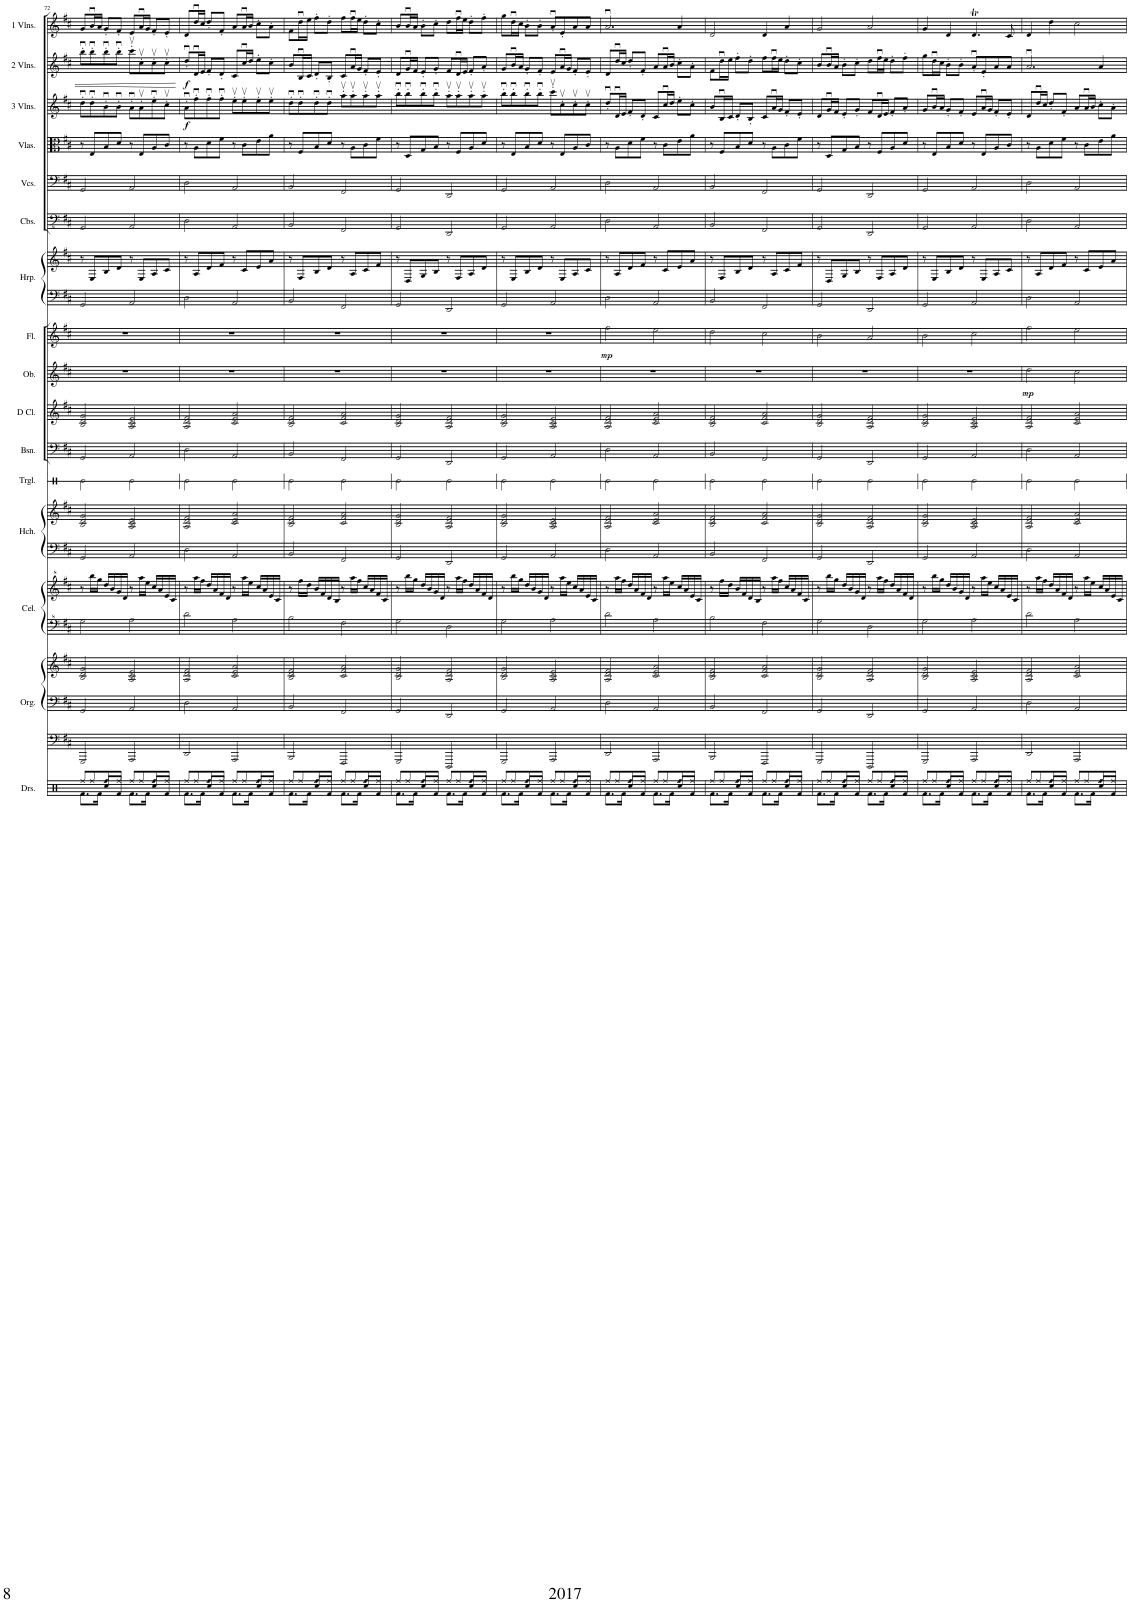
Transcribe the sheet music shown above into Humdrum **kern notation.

**kern	**kern	**kern	**dynam	**kern	**dynam	**kern	**kern	**kern	**kern	**kern	**kern	**kern	**kern	**kern	**kern	**kern	**dynam	**kern	**dynam	**kern	**kern	**kern	**kern	**kern	**kern	**dynam	**kern	**dynam	**kern
*part19	*part18	*part17	*part17	*part16	*part16	*part15	*part14	*part14	*part14	*part13	*part13	*part12	*part12	*part11	*part10	*part9	*part9	*part8	*part8	*part7	*part7	*part6	*part5	*part4	*part3	*part3	*part2	*part2	*part1
*staff24	*staff23	*staff22	*staff22	*staff21	*staff21	*staff20	*staff19	*staff18	*staff17	*staff16	*staff15	*staff14	*staff13	*staff12	*staff11	*staff10	*staff10	*staff9	*staff9	*staff8	*staff7	*staff6	*staff5	*staff4	*staff3	*staff3	*staff2	*staff2	*staff1
*I"Contrabass	*I"Violoncello	*I"Violin	*	*I"Violin	*	*I"Violin	*I"Organ	*	*	*I"Celesta	*	*I"Harpsichord (Amplified)	*	*I"Bassoon	*I"D Clarinet	*I"Oboe	*	*I"Flute	*	*I"Harp	*	*I"Contrabasses	*I"Violoncellos	*I"Violas	*I"3rd Violins	*	*I"2nd Violins	*	*I"1st Violins
*I'Cb.	*I'Vc.	*I'Vln.	*	*I'Vln.	*	*I'Vln.	*I'Org.	*	*	*I'Cel.	*	*I'Hch.	*	*I'Bsn.	*I'D Cl.	*I'Ob.	*	*I'Fl.	*	*I'Hrp.	*	*I'Cbs.	*I'Vcs.	*I'Vlas.	*I'3 Vlns.	*	*I'2 Vlns.	*	*I'1 Vlns.
!!LO:PB:g=z
*clefFv4	*clefF4	*clefG2	*	*clefG2	*	*clefG2	*clefF4	*clefF4	*clefG2	*clefF^4	*clefG^2	*clefF4	*clefG2	*clefF4	*clefG2	*clefG2	*	*clefG2	*	*clefF4	*clefG2	*clefFv4	*clefF4	*clefC3	*clefG2	*	*clefG2	*	*clefG2
*ITrd7c12	*	*	*	*	*	*	*	*	*	*	*	*	*	*	*ITrd-1c-2	*	*	*	*	*	*	*	*	*	*	*	*	*	*
*k[f#c#]	*k[f#c#]	*k[f#c#]	*	*k[f#c#]	*	*k[f#c#]	*k[f#c#]	*k[f#c#]	*k[f#c#]	*k[f#c#]	*k[f#c#]	*k[f#c#]	*k[f#c#]	*k[f#c#]	*k[f#c#]	*k[f#c#]	*	*k[f#c#]	*	*k[f#c#]	*k[f#c#]	*k[f#c#]	*k[f#c#]	*k[f#c#]	*k[f#c#]	*	*k[f#c#]	*	*k[f#c#]
*M4/4	*M4/4	*M4/4	*	*M4/4	*	*M4/4	*M4/4	*M4/4	*M4/4	*M4/4	*M4/4	*M4/4	*M4/4	*M4/4	*M4/4	*M4/4	*	*M4/4	*	*M4/4	*M4/4	*M4/4	*M4/4	*M4/4	*M4/4	*	*M4/4	*	*M4/4
=72	=72	=72	=72	=72	=72	=72	=72	=72	=72	=72	=72	=72	=72	=72	=72	=72	=72	=72	=72	=72	=72	=72	=72	=72	=72	=72	=72	=72	=72
2GGG	2GG	8ddu'\L	.	8bbu'\L	.	8g/L	2GGG/	2GG/	2B/ 2d/ 2g/	2g\	8r	2GG/	2B/ 2d/ 2g/	2GG/	2B/ 2d/ 2g/	1r	.	1r	.	2GG/	8r	2GGG/	2GG/	8r	8ddu'\L	.	8bbu'\L	.	8g/L
.	.	8ddu'\J	.	8bbu'\J	.	16bu/L	.	.	.	.	16bbb\LL	.	.	.	.	.	.	.	.	.	8E/L	.	.	8E/L	8ddu'\	.	8bbu'\	.	16bu/L
.	.	.	.	.	.	16a/JJ	.	.	.	.	16ggg\JJ	.	.	.	.	.	.	.	.	.	.	.	.	.	.	.	.	.	16a/JJ
.	.	8bu'\L	.	8bbu'\L	.	8g'/L	.	.	.	.	16ddd/LL	.	.	.	.	.	.	.	.	.	8B/	.	.	8B/	8bu'\	.	8bbu'\	.	8g'/L
.	.	.	.	.	.	.	.	.	.	.	16bb/	.	.	.	.	.	.	.	.	.	.	.	.	.	.	.	.	.	.
.	.	8bu'\J	.	8bbu'\J	.	8f#'/J	.	.	.	.	16gg/	.	.	.	.	.	.	.	.	.	8d/J	.	.	8d/J	8bu'\J	.	8bbu'\J	.	8f#'/J
.	.	.	.	.	.	.	.	.	.	.	16dd/JJ	.	.	.	.	.	.	.	.	.	.	.	.	.	.	.	.	.	.
2AAA	2AA	8au'/L	.	8ccc#v'\L	.	8e/L	2AAA/	2AA/	2A/ 2c#/ 2e/	2a\	8r	2AA/	2A/ 2c#/ 2e/	2AA/	2A/ 2c#/ 2e/	.	.	.	.	2AA/	8r	2AAA/	2AA/	8r	8au'\L	.	8ccc#v'\L	.	8e/L
.	.	8av'/J	.	8cc#v'\J	.	16au/L	.	.	.	.	16aaa\LL	.	.	.	.	.	.	.	.	.	8E/L	.	.	8E/L	8av'\	.	8cc#v'\	.	16au/L
.	.	.	.	.	.	16g/JJ	.	.	.	.	16eee\JJ	.	.	.	.	.	.	.	.	.	.	.	.	.	.	.	.	.	16g/JJ
.	.	8eeu'\L	.	8cc#v'\L	.	8f#'/L	.	.	.	.	16ccc#/LL	.	.	.	.	.	.	.	.	.	8A/	.	.	8A/	8eeu'\	.	8cc#v'\	.	8f#'/L
.	.	.	.	.	.	.	.	.	.	.	16aa/	.	.	.	.	.	.	.	.	.	.	.	.	.	.	.	.	.	.
.	.	8cc#v'\J	.	8cc#v'\J	.	8e'/J	.	.	.	.	16ee/	.	.	.	.	.	.	.	.	.	8c#/J	.	.	8c#/J	8cc#v'\J	.	8cc#v'\J	.	8e'/J
.	.	.	.	.	.	.	.	.	.	.	16cc#/JJ	.	.	.	.	.	.	.	.	.	.	.	.	.	.	.	.	.	.
=73	=73	=73	=73	=73	=73	=73	=73	=73	=73	=73	=73	=73	=73	=73	=73	=73	=73	=73	=73	=73	=73	=73	=73	=73	=73	=73	=73	=73	=73
!	!	!	!LO:DY:b	!	!LO:DY:b	!	!	!	!	!	!	!	!	!	!	!	!	!	!	!	!	!	!	!	!	!LO:DY:b	!	!LO:DY:b	!
2DD	2D	8au'\L	f	8ddu'/L	f	8d/L	2DD/	2D\	2A/ 2d/ 2f#/	2dd\	8r	2D\	2A/ 2d/ 2f#/	2D\	2A/ 2d/ 2f#/	1r	.	1r	.	2D\	8r	2DD\	2D\	8r	8au'\L	f	8ddu'/L	f	8d/L
.	.	8ff#u'\J	.	16du/L	.	16ddu/L	.	.	.	.	16aaa\LL	.	.	.	.	.	.	.	.	.	8A/L	.	.	8A\L	8ff#u'\	.	16du/L	.	16ddu/L
.	.	.	.	16e/JJ	.	16cc#/JJ	.	.	.	.	16fff#\JJ	.	.	.	.	.	.	.	.	.	.	.	.	.	.	.	16e/JJ	.	16cc#/JJ
.	.	8ff#u'\L	.	8f#'/L	.	8dd'/L	.	.	.	.	16ddd/LL	.	.	.	.	.	.	.	.	.	8d/	.	.	8d\	8ff#u'\	.	8f#'/L	.	8dd'/L
.	.	.	.	.	.	.	.	.	.	.	16aa/	.	.	.	.	.	.	.	.	.	.	.	.	.	.	.	.	.	.
.	.	8ff#u'\J	.	8d'/J	.	8f#'/J	.	.	.	.	16ff#/	.	.	.	.	.	.	.	.	.	8f#/J	.	.	8f#\J	8ff#u'\J	.	8d'/J	.	8f#'/J
.	.	.	.	.	.	.	.	.	.	.	16dd/JJ	.	.	.	.	.	.	.	.	.	.	.	.	.	.	.	.	.	.
2AAA	2AA	8eev'\L	.	8c#/L	.	8a/L	2AAA/	2AA/	2c#/ 2e/ 2a/	2a\	8r	2AA/	2c#/ 2e/ 2a/	2AA/	2c#/ 2e/ 2a/	.	.	.	.	2AA/	8r	2AAA/	2AA/	8r	8eev'\L	.	8c#/L	.	8a/L
.	.	8eev'\J	.	16cc#u/L	.	16au/L	.	.	.	.	16aaa\LL	.	.	.	.	.	.	.	.	.	8c#/L	.	.	8c#\L	8eev'\	.	16cc#u/L	.	16au/L
.	.	.	.	16dd/JJ	.	16b/JJ	.	.	.	.	16eee\JJ	.	.	.	.	.	.	.	.	.	.	.	.	.	.	.	16dd/JJ	.	16b/JJ
.	.	8eev'\L	.	8ee'\L	.	8cc#'\L	.	.	.	.	16ccc#/LL	.	.	.	.	.	.	.	.	.	8e/	.	.	8e\	8eev'\	.	8ee'\L	.	8cc#'\L
.	.	.	.	.	.	.	.	.	.	.	16aa/	.	.	.	.	.	.	.	.	.	.	.	.	.	.	.	.	.	.
.	.	8eev'\J	.	8cc#'\J	.	8a'\J	.	.	.	.	16ee/	.	.	.	.	.	.	.	.	.	8a/J	.	.	8a\J	8eev'\J	.	8cc#'\J	.	8a'\J
.	.	.	.	.	.	.	.	.	.	.	16cc#/JJ	.	.	.	.	.	.	.	.	.	.	.	.	.	.	.	.	.	.
=74	=74	=74	=74	=74	=74	=74	=74	=74	=74	=74	=74	=74	=74	=74	=74	=74	=74	=74	=74	=74	=74	=74	=74	=74	=74	=74	=74	=74	=74
2BBB	2BB	8ddu'\L	.	8b/L	.	8f#\L	2BBB/	2BB/	2B/ 2d/ 2f#/	2b\	8r	2BB/	2B/ 2d/ 2f#/	2BB/	2B/ 2d/ 2f#/	1r	.	1r	.	2BB/	8r	2BBB/	2BB/	8r	8ddu'\L	.	8b/L	.	8f#\L
.	.	8ddu'\J	.	16Bu/L	.	16ddu\L	.	.	.	.	16fff#\LL	.	.	.	.	.	.	.	.	.	8F#/L	.	.	8F#/L	8ddu'\	.	16Bu/L	.	16ddu\L
.	.	.	.	16c#/JJ	.	16ee\JJ	.	.	.	.	16ddd\JJ	.	.	.	.	.	.	.	.	.	.	.	.	.	.	.	16c#/JJ	.	16ee\JJ
.	.	8ddu'\L	.	8d'/L	.	8ff#'\L	.	.	.	.	16bb/LL	.	.	.	.	.	.	.	.	.	8B/	.	.	8B/	8ddu'\	.	8d'/L	.	8ff#'\L
.	.	.	.	.	.	.	.	.	.	.	16ff#/	.	.	.	.	.	.	.	.	.	.	.	.	.	.	.	.	.	.
.	.	8ddu'\J	.	8B'/J	.	8dd'\J	.	.	.	.	16dd/	.	.	.	.	.	.	.	.	.	8d/J	.	.	8d/J	8ddu'\J	.	8B'/J	.	8dd'\J
.	.	.	.	.	.	.	.	.	.	.	16b/JJ	.	.	.	.	.	.	.	.	.	.	.	.	.	.	.	.	.	.
2FFF#	2FF#	8aav'\L	.	8c#/L	.	8ff#\L	2FFF#/	2FF#/	2c#/ 2f#/ 2a/	2f#\	8r	2FF#/	2c#/ 2f#/ 2a/	2FF#/	2c#/ 2f#/ 2a/	.	.	.	.	2FF#/	8r	2FFF#/	2FF#/	8r	8aav'\L	.	8c#/L	.	8ff#\L
.	.	8aav'\J	.	16au/L	.	16ff#u\L	.	.	.	.	16aaa\LL	.	.	.	.	.	.	.	.	.	8A/L	.	.	8A\L	8aav'\	.	16au/L	.	16ff#u\L
.	.	.	.	16g/JJ	.	16ee\JJ	.	.	.	.	16fff#\JJ	.	.	.	.	.	.	.	.	.	.	.	.	.	.	.	16g/JJ	.	16ee\JJ
.	.	8aav'\L	.	8f#'/L	.	8dd'\L	.	.	.	.	16ccc#/LL	.	.	.	.	.	.	.	.	.	8c#/	.	.	8c#\	8aav'\	.	8f#'/L	.	8dd'\L
.	.	.	.	.	.	.	.	.	.	.	16aa/	.	.	.	.	.	.	.	.	.	.	.	.	.	.	.	.	.	.
.	.	8aav'\J	.	8e'/J	.	8cc#'\J	.	.	.	.	16ff#/	.	.	.	.	.	.	.	.	.	8f#/J	.	.	8f#\J	8aav'\J	.	8e'/J	.	8cc#'\J
.	.	.	.	.	.	.	.	.	.	.	16cc#/JJ	.	.	.	.	.	.	.	.	.	.	.	.	.	.	.	.	.	.
=75	=75	=75	=75	=75	=75	=75	=75	=75	=75	=75	=75	=75	=75	=75	=75	=75	=75	=75	=75	=75	=75	=75	=75	=75	=75	=75	=75	=75	=75
2GGG	2GG	8bbu'\L	.	8d/L	.	8b/L	2GGG/	2GG/	2B/ 2d/ 2g/	2g\	8r	2GG/	2B/ 2d/ 2g/	2GG/	2B/ 2d/ 2g/	1r	.	1r	.	2GG/	8r	2GGG/	2GG/	8r	8bbu'\L	.	8d/L	.	8b/L
.	.	8bbu'\J	.	16gu/L	.	16bu/L	.	.	.	.	16bbb\LL	.	.	.	.	.	.	.	.	.	8D/L	.	.	8D/L	8bbu'\	.	16gu/L	.	16bu/L
.	.	.	.	16f#/JJ	.	16a/JJ	.	.	.	.	16ggg\JJ	.	.	.	.	.	.	.	.	.	.	.	.	.	.	.	16f#/JJ	.	16a/JJ
.	.	8bbu'\L	.	8e'/L	.	8b'\L	.	.	.	.	16ddd/LL	.	.	.	.	.	.	.	.	.	8G/	.	.	8G/	8bbu'\	.	8e'/L	.	8b'\L
.	.	.	.	.	.	.	.	.	.	.	16bb/	.	.	.	.	.	.	.	.	.	.	.	.	.	.	.	.	.	.
.	.	8bbu'\J	.	8g'/J	.	8cc#'\J	.	.	.	.	16gg/	.	.	.	.	.	.	.	.	.	8B/J	.	.	8B/J	8bbu'\J	.	8g'/J	.	8cc#'\J
.	.	.	.	.	.	.	.	.	.	.	16dd/JJ	.	.	.	.	.	.	.	.	.	.	.	.	.	.	.	.	.	.
2DDD	2DD	8aav'\L	.	8f#/L	.	8dd\L	2DDD/	2DD/	2A/ 2d/ 2f#/	2d\	8r	2DD/	2A/ 2d/ 2f#/	2DD/	2A/ 2d/ 2f#/	.	.	.	.	2DD/	8r	2DDD/	2DD/	8r	8aav'\L	.	8f#/L	.	8dd\L
.	.	8aav'\J	.	16du/L	.	16ff#u\L	.	.	.	.	16aaa\LL	.	.	.	.	.	.	.	.	.	8F#/L	.	.	8F#/L	8aav'\	.	16du/L	.	16ff#u\L
.	.	.	.	16e/JJ	.	16ee\JJ	.	.	.	.	16fff#\JJ	.	.	.	.	.	.	.	.	.	.	.	.	.	.	.	16e/JJ	.	16ee\JJ
.	.	8aav'\L	.	8f#'/L	.	8dd'\L	.	.	.	.	16ddd/LL	.	.	.	.	.	.	.	.	.	8A/	.	.	8A/	8aav'\	.	8f#'/L	.	8dd'\L
.	.	.	.	.	.	.	.	.	.	.	16aa/	.	.	.	.	.	.	.	.	.	.	.	.	.	.	.	.	.	.
.	.	8aav'\J	.	8a'/J	.	8ff#'\J	.	.	.	.	16ff#/	.	.	.	.	.	.	.	.	.	8d/J	.	.	8d/J	8aav'\J	.	8a'/J	.	8ff#'\J
.	.	.	.	.	.	.	.	.	.	.	16dd/JJ	.	.	.	.	.	.	.	.	.	.	.	.	.	.	.	.	.	.
=76	=76	=76	=76	=76	=76	=76	=76	=76	=76	=76	=76	=76	=76	=76	=76	=76	=76	=76	=76	=76	=76	=76	=76	=76	=76	=76	=76	=76	=76
2GGG	2GG	8bbu'\L	.	8g/L	.	8gg\L	2GGG/	2GG/	2B/ 2d/ 2g/	2g\	8r	2GG/	2B/ 2d/ 2g/	2GG/	2B/ 2d/ 2g/	1r	.	1r	.	2GG/	8r	2GGG/	2GG/	8r	8bbu'\L	.	8g/L	.	8gg\L
.	.	8bbu'\J	.	16bu/L	.	16ddu\L	.	.	.	.	16bbb\LL	.	.	.	.	.	.	.	.	.	8E/L	.	.	8E/L	8bbu'\	.	16bu/L	.	16ddu\L
.	.	.	.	16a/JJ	.	16cc#\JJ	.	.	.	.	16ggg\JJ	.	.	.	.	.	.	.	.	.	.	.	.	.	.	.	16a/JJ	.	16cc#\JJ
.	.	8bbu'\L	.	8g'/L	.	8b'\L	.	.	.	.	16ddd/LL	.	.	.	.	.	.	.	.	.	8B/	.	.	8B/	8bbu'\	.	8g'/L	.	8b'\L
.	.	.	.	.	.	.	.	.	.	.	16bb/	.	.	.	.	.	.	.	.	.	.	.	.	.	.	.	.	.	.
.	.	8bbu'\J	.	8f#'/J	.	8b'\J	.	.	.	.	16gg/	.	.	.	.	.	.	.	.	.	8d/J	.	.	8d/J	8bbu'\J	.	8f#'/J	.	8b'\J
.	.	.	.	.	.	.	.	.	.	.	16dd/JJ	.	.	.	.	.	.	.	.	.	.	.	.	.	.	.	.	.	.
2AAA	2AA	8ccc#v'\L	.	8e/L	.	8au'/L	2AAA/	2AA/	2A/ 2c#/ 2e/	2a\	8r	2AA/	2A/ 2c#/ 2e/	2AA/	2A/ 2c#/ 2e/	.	.	.	.	2AA/	8r	2AAA/	2AA/	8r	8ccc#v'\L	.	8e/L	.	8au'/L
.	.	8cc#v'\J	.	16au/L	.	8e'/J	.	.	.	.	16aaa\LL	.	.	.	.	.	.	.	.	.	8E/L	.	.	8E/L	8cc#v'\	.	16au/L	.	8e'/
.	.	.	.	16g/JJ	.	.	.	.	.	.	16eee\JJ	.	.	.	.	.	.	.	.	.	.	.	.	.	.	.	16g/JJ	.	.
.	.	8cc#v'\L	.	8f#'/L	.	8a/L	.	.	.	.	16ccc#/LL	.	.	.	.	.	.	.	.	.	8A/	.	.	8A/	8cc#v'\	.	8f#'/L	.	8a/
.	.	.	.	.	.	.	.	.	.	.	16aa/	.	.	.	.	.	.	.	.	.	.	.	.	.	.	.	.	.	.
.	.	8cc#v'\J	.	8e'/J	.	8a/J	.	.	.	.	16ee/	.	.	.	.	.	.	.	.	.	8c#/J	.	.	8c#/J	8cc#v'\J	.	8e'/J	.	8a/J
.	.	.	.	.	.	.	.	.	.	.	16cc#/JJ	.	.	.	.	.	.	.	.	.	.	.	.	.	.	.	.	.	.
=77	=77	=77	=77	=77	=77	=77	=77	=77	=77	=77	=77	=77	=77	=77	=77	=77	=77	=77	=77	=77	=77	=77	=77	=77	=77	=77	=77	=77	=77
!	!	!	!	!	!	!	!	!	!	!	!	!	!	!	!	!	!	!	!LO:DY:b	!	!	!	!	!	!	!	!	!	!
2DD	2D	8ddu'/L	.	8d/L	.	2.au	2DD/	2D\	2A/ 2d/ 2f#/	2dd\	8r	2D\	2A/ 2d/ 2f#/	2D\	2A/ 2d/ 2f#/	1r	.	2ff#\	mp	2D\	8r	2DD\	2D\	8r	8ddu'/L	.	8d/L	.	2.au/
.	.	16du/L	.	16ddu/L	.	.	.	.	.	.	16aaa\LL	.	.	.	.	.	.	.	.	.	8A/L	.	.	8A\L	16du/L	.	16ddu/L	.	.
.	.	16e/JJ	.	16cc#/JJ	.	.	.	.	.	.	16fff#\JJ	.	.	.	.	.	.	.	.	.	.	.	.	.	16e/JJ	.	16cc#/JJ	.	.
.	.	8f#'/L	.	8dd'/L	.	.	.	.	.	.	16ddd/LL	.	.	.	.	.	.	.	.	.	8d/	.	.	8d\	8f#'/L	.	8dd'/L	.	.
.	.	.	.	.	.	.	.	.	.	.	16aa/	.	.	.	.	.	.	.	.	.	.	.	.	.	.	.	.	.	.
.	.	8d'/J	.	8f#'/J	.	.	.	.	.	.	16ff#/	.	.	.	.	.	.	.	.	.	8f#/J	.	.	8f#\J	8d'/J	.	8f#'/J	.	.
.	.	.	.	.	.	.	.	.	.	.	16dd/JJ	.	.	.	.	.	.	.	.	.	.	.	.	.	.	.	.	.	.
2AAA	2AA	8c#/L	.	8a/L	.	.	2AAA/	2AA/	2c#/ 2e/ 2a/	2a\	8r	2AA/	2c#/ 2e/ 2a/	2AA/	2c#/ 2e/ 2a/	.	.	2ee\	.	2AA/	8r	2AAA/	2AA/	8r	8c#/L	.	8a/L	.	.
.	.	16cc#u/L	.	16au/L	.	.	.	.	.	.	16aaa\LL	.	.	.	.	.	.	.	.	.	8c#/L	.	.	8c#\L	16cc#u/L	.	16au/L	.	.
.	.	16dd/JJ	.	16b/JJ	.	.	.	.	.	.	16eee\JJ	.	.	.	.	.	.	.	.	.	.	.	.	.	16dd/JJ	.	16b/JJ	.	.
.	.	8ee'\L	.	8cc#'\L	.	4a	.	.	.	.	16ccc#/LL	.	.	.	.	.	.	.	.	.	8e/	.	.	8e\	8ee'\L	.	8cc#'\L	.	4a/
.	.	.	.	.	.	.	.	.	.	.	16aa/	.	.	.	.	.	.	.	.	.	.	.	.	.	.	.	.	.	.
.	.	8cc#'\J	.	8a'\J	.	.	.	.	.	.	16ee/	.	.	.	.	.	.	.	.	.	8a/J	.	.	8a\J	8cc#'\J	.	8a'\J	.	.
.	.	.	.	.	.	.	.	.	.	.	16cc#/JJ	.	.	.	.	.	.	.	.	.	.	.	.	.	.	.	.	.	.
=78	=78	=78	=78	=78	=78	=78	=78	=78	=78	=78	=78	=78	=78	=78	=78	=78	=78	=78	=78	=78	=78	=78	=78	=78	=78	=78	=78	=78	=78
2BBB	2BB	8b/L	.	8f#\L	.	2d	2BBB/	2BB/	2B/ 2d/ 2f#/	2b\	8r	2BB/	2B/ 2d/ 2f#/	2BB/	2B/ 2d/ 2f#/	1r	.	2dd\	.	2BB/	8r	2BBB/	2BB/	8r	8b/L	.	8f#\L	.	2d/
.	.	16Bu/L	.	16ddu\L	.	.	.	.	.	.	16fff#\LL	.	.	.	.	.	.	.	.	.	8F#/L	.	.	8F#/L	16Bu/L	.	16ddu\L	.	.
.	.	16c#/JJ	.	16ee\JJ	.	.	.	.	.	.	16ddd\JJ	.	.	.	.	.	.	.	.	.	.	.	.	.	16c#/JJ	.	16ee\JJ	.	.
.	.	8d'/L	.	8ff#'\L	.	.	.	.	.	.	16bb/LL	.	.	.	.	.	.	.	.	.	8B/	.	.	8B/	8d'/L	.	8ff#'\L	.	.
.	.	.	.	.	.	.	.	.	.	.	16ff#/	.	.	.	.	.	.	.	.	.	.	.	.	.	.	.	.	.	.
.	.	8B'/J	.	8dd'\J	.	.	.	.	.	.	16dd/	.	.	.	.	.	.	.	.	.	8d/J	.	.	8d/J	8B'/J	.	8dd'\J	.	.
.	.	.	.	.	.	.	.	.	.	.	16b/JJ	.	.	.	.	.	.	.	.	.	.	.	.	.	.	.	.	.	.
2FFF#	2FF#	8c#/L	.	8ff#\L	.	4d	2FFF#/	2FF#/	2c#/ 2f#/ 2a/	2f#\	8r	2FF#/	2c#/ 2f#/ 2a/	2FF#/	2c#/ 2f#/ 2a/	.	.	2cc#\	.	2FF#/	8r	2FFF#/	2FF#/	8r	8c#/L	.	8ff#\L	.	4d/
.	.	16au/L	.	16ff#u\L	.	.	.	.	.	.	16aaa\LL	.	.	.	.	.	.	.	.	.	8A/L	.	.	8A\L	16au/L	.	16ff#u\L	.	.
.	.	16g/JJ	.	16ee\JJ	.	.	.	.	.	.	16fff#\JJ	.	.	.	.	.	.	.	.	.	.	.	.	.	16g/JJ	.	16ee\JJ	.	.
.	.	8f#'/L	.	8dd'\L	.	4a	.	.	.	.	16ccc#/LL	.	.	.	.	.	.	.	.	.	8c#/	.	.	8c#\	8f#'/L	.	8dd'\L	.	4a/
.	.	.	.	.	.	.	.	.	.	.	16aa/	.	.	.	.	.	.	.	.	.	.	.	.	.	.	.	.	.	.
.	.	8e'/J	.	8cc#'\J	.	.	.	.	.	.	16ff#/	.	.	.	.	.	.	.	.	.	8f#/J	.	.	8f#\J	8e'/J	.	8cc#'\J	.	.
.	.	.	.	.	.	.	.	.	.	.	16cc#/JJ	.	.	.	.	.	.	.	.	.	.	.	.	.	.	.	.	.	.
=79	=79	=79	=79	=79	=79	=79	=79	=79	=79	=79	=79	=79	=79	=79	=79	=79	=79	=79	=79	=79	=79	=79	=79	=79	=79	=79	=79	=79	=79
2GGG	2GG	8d/L	.	8b/L	.	2g	2GGG/	2GG/	2B/ 2d/ 2g/	2g\	8r	2GG/	2B/ 2d/ 2g/	2GG/	2B/ 2d/ 2g/	1r	.	2b\	.	2GG/	8r	2GGG/	2GG/	8r	8d/L	.	8b/L	.	2g/
.	.	16gu/L	.	16bu/L	.	.	.	.	.	.	16bbb\LL	.	.	.	.	.	.	.	.	.	8D/L	.	.	8D/L	16gu/L	.	16bu/L	.	.
.	.	16f#/JJ	.	16a/JJ	.	.	.	.	.	.	16ggg\JJ	.	.	.	.	.	.	.	.	.	.	.	.	.	16f#/JJ	.	16a/JJ	.	.
.	.	8e'/L	.	8b'\L	.	.	.	.	.	.	16ddd/LL	.	.	.	.	.	.	.	.	.	8G/	.	.	8G/	8e'/L	.	8b'\L	.	.
.	.	.	.	.	.	.	.	.	.	.	16bb/	.	.	.	.	.	.	.	.	.	.	.	.	.	.	.	.	.	.
.	.	8g'/J	.	8cc#'\J	.	.	.	.	.	.	16gg/	.	.	.	.	.	.	.	.	.	8B/J	.	.	8B/J	8g'/J	.	8cc#'\J	.	.
.	.	.	.	.	.	.	.	.	.	.	16dd/JJ	.	.	.	.	.	.	.	.	.	.	.	.	.	.	.	.	.	.
2DDD	2DD	8f#/L	.	8dd\L	.	2a	2DDD/	2DD/	2A/ 2d/ 2f#/	2d\	8r	2DD/	2A/ 2d/ 2f#/	2DD/	2A/ 2d/ 2f#/	.	.	2a/	.	2DD/	8r	2DDD/	2DD/	8r	8f#/L	.	8dd\L	.	2a/
.	.	16du/L	.	16ff#u\L	.	.	.	.	.	.	16aaa\LL	.	.	.	.	.	.	.	.	.	8F#/L	.	.	8F#/L	16du/L	.	16ff#u\L	.	.
.	.	16e/JJ	.	16ee\JJ	.	.	.	.	.	.	16fff#\JJ	.	.	.	.	.	.	.	.	.	.	.	.	.	16e/JJ	.	16ee\JJ	.	.
.	.	8f#'/L	.	8dd'\L	.	.	.	.	.	.	16ddd/LL	.	.	.	.	.	.	.	.	.	8A/	.	.	8A/	8f#'/L	.	8dd'\L	.	.
.	.	.	.	.	.	.	.	.	.	.	16aa/	.	.	.	.	.	.	.	.	.	.	.	.	.	.	.	.	.	.
.	.	8a'/J	.	8ff#'\J	.	.	.	.	.	.	16ff#/	.	.	.	.	.	.	.	.	.	8d/J	.	.	8d/J	8a'/J	.	8ff#'\J	.	.
.	.	.	.	.	.	.	.	.	.	.	16dd/JJ	.	.	.	.	.	.	.	.	.	.	.	.	.	.	.	.	.	.
=80	=80	=80	=80	=80	=80	=80	=80	=80	=80	=80	=80	=80	=80	=80	=80	=80	=80	=80	=80	=80	=80	=80	=80	=80	=80	=80	=80	=80	=80
2GGG	2GG	8g/L	.	8gg\L	.	4g	2GGG/	2GG/	2B/ 2d/ 2g/	2g\	8r	2GG/	2B/ 2d/ 2g/	2GG/	2B/ 2d/ 2g/	1r	.	2b\	.	2GG/	8r	2GGG/	2GG/	8r	8g/L	.	8gg\L	.	4g/
.	.	16bu/L	.	16ddu\L	.	.	.	.	.	.	16bbb\LL	.	.	.	.	.	.	.	.	.	8E/L	.	.	8E/L	16bu/L	.	16ddu\L	.	.
.	.	16a/JJ	.	16cc#\JJ	.	.	.	.	.	.	16ggg\JJ	.	.	.	.	.	.	.	.	.	.	.	.	.	16a/JJ	.	16cc#\JJ	.	.
.	.	8g'/L	.	8b'\L	.	4d	.	.	.	.	16ddd/LL	.	.	.	.	.	.	.	.	.	8B/	.	.	8B/	8g'/L	.	8b'\L	.	4d/
.	.	.	.	.	.	.	.	.	.	.	16bb/	.	.	.	.	.	.	.	.	.	.	.	.	.	.	.	.	.	.
.	.	8f#'/J	.	8b'\J	.	.	.	.	.	.	16gg/	.	.	.	.	.	.	.	.	.	8d/J	.	.	8d/J	8f#'/J	.	8b'\J	.	.
.	.	.	.	.	.	.	.	.	.	.	16dd/JJ	.	.	.	.	.	.	.	.	.	.	.	.	.	.	.	.	.	.
2AAA	2AA	8e/L	.	8au'/L	.	4.dT	2AAA/	2AA/	2A/ 2c#/ 2e/	2a\	8r	2AA/	2A/ 2c#/ 2e/	2AA/	2A/ 2c#/ 2e/	.	.	2cc#\	.	2AA/	8r	2AAA/	2AA/	8r	8e/L	.	8au'/L	.	4.dT/
.	.	16au/L	.	8e'/J	.	.	.	.	.	.	16aaa\LL	.	.	.	.	.	.	.	.	.	8E/L	.	.	8E/L	16au/L	.	8e'/	.	.
.	.	16g/JJ	.	.	.	.	.	.	.	.	16eee\JJ	.	.	.	.	.	.	.	.	.	.	.	.	.	16g/JJ	.	.	.	.
.	.	8f#'/L	.	8a/L	.	.	.	.	.	.	16ccc#/LL	.	.	.	.	.	.	.	.	.	8A/	.	.	8A/	8f#'/L	.	8a/	.	.
.	.	.	.	.	.	.	.	.	.	.	16aa/	.	.	.	.	.	.	.	.	.	.	.	.	.	.	.	.	.	.
.	.	8e'/J	.	8a/J	.	8c#	.	.	.	.	16ee/	.	.	.	.	.	.	.	.	.	8c#/J	.	.	8c#/J	8e'/J	.	8a/J	.	8c#/
.	.	.	.	.	.	.	.	.	.	.	16cc#/JJ	.	.	.	.	.	.	.	.	.	.	.	.	.	.	.	.	.	.
=81	=81	=81	=81	=81	=81	=81	=81	=81	=81	=81	=81	=81	=81	=81	=81	=81	=81	=81	=81	=81	=81	=81	=81	=81	=81	=81	=81	=81	=81
!	!	!	!	!	!	!	!	!	!	!	!	!	!	!	!	!	!LO:DY:b	!	!	!	!	!	!	!	!	!	!	!	!
2DD	2D	8d/L	.	2.au	.	4d	2DD/	2D\	2A/ 2d/ 2f#/	2dd\	8r	2D\	2A/ 2d/ 2f#/	2D\	2A/ 2d/ 2f#/	2dd\	mp	2ff#\	.	2D\	8r	2DD\	2D\	8r	8d/L	.	2.au/	.	4d/
.	.	16ddu/L	.	.	.	.	.	.	.	.	16aaa\LL	.	.	.	.	.	.	.	.	.	8A/L	.	.	8A\L	16ddu/L	.	.	.	.
.	.	16cc#/JJ	.	.	.	.	.	.	.	.	16fff#\JJ	.	.	.	.	.	.	.	.	.	.	.	.	.	16cc#/JJ	.	.	.	.
.	.	8dd'/L	.	.	.	4dd	.	.	.	.	16ddd/LL	.	.	.	.	.	.	.	.	.	8d/	.	.	8d\	8dd'/L	.	.	.	4dd\
.	.	.	.	.	.	.	.	.	.	.	16aa/	.	.	.	.	.	.	.	.	.	.	.	.	.	.	.	.	.	.
.	.	8f#'/J	.	.	.	.	.	.	.	.	16ff#/	.	.	.	.	.	.	.	.	.	8f#/J	.	.	8f#\J	8f#'/J	.	.	.	.
.	.	.	.	.	.	.	.	.	.	.	16dd/JJ	.	.	.	.	.	.	.	.	.	.	.	.	.	.	.	.	.	.
2AAA	2AA	8a/L	.	.	.	2cc#	2AAA/	2AA/	2c#/ 2e/ 2a/	2a\	8r	2AA/	2c#/ 2e/ 2a/	2AA/	2c#/ 2e/ 2a/	2cc#\	.	2ee\	.	2AA/	8r	2AAA/	2AA/	8r	8a/L	.	.	.	2cc#\
.	.	16au/L	.	.	.	.	.	.	.	.	16aaa\LL	.	.	.	.	.	.	.	.	.	8c#/L	.	.	8c#\L	16au/L	.	.	.	.
.	.	16b/JJ	.	.	.	.	.	.	.	.	16eee\JJ	.	.	.	.	.	.	.	.	.	.	.	.	.	16b/JJ	.	.	.	.
.	.	8cc#'\L	.	4a	.	.	.	.	.	.	16ccc#/LL	.	.	.	.	.	.	.	.	.	8e/	.	.	8e\	8cc#'\L	.	4a/	.	.
.	.	.	.	.	.	.	.	.	.	.	16aa/	.	.	.	.	.	.	.	.	.	.	.	.	.	.	.	.	.	.
.	.	8a'\J	.	.	.	.	.	.	.	.	16ee/	.	.	.	.	.	.	.	.	.	8a/J	.	.	8a\J	8a'\J	.	.	.	.
.	.	.	.	.	.	.	.	.	.	.	16cc#/JJ	.	.	.	.	.	.	.	.	.	.	.	.	.	.	.	.	.	.
=	=	=	=	=	=	=	=	=	=	=	=	=	=	=	=	=	=	=	=	=	=	=	=	=	=	=	=	=	=
*-	*-	*-	*-	*-	*-	*-	*-	*-	*-	*-	*-	*-	*-	*-	*-	*-	*-	*-	*-	*-	*-	*-	*-	*-	*-	*-	*-	*-	*-
